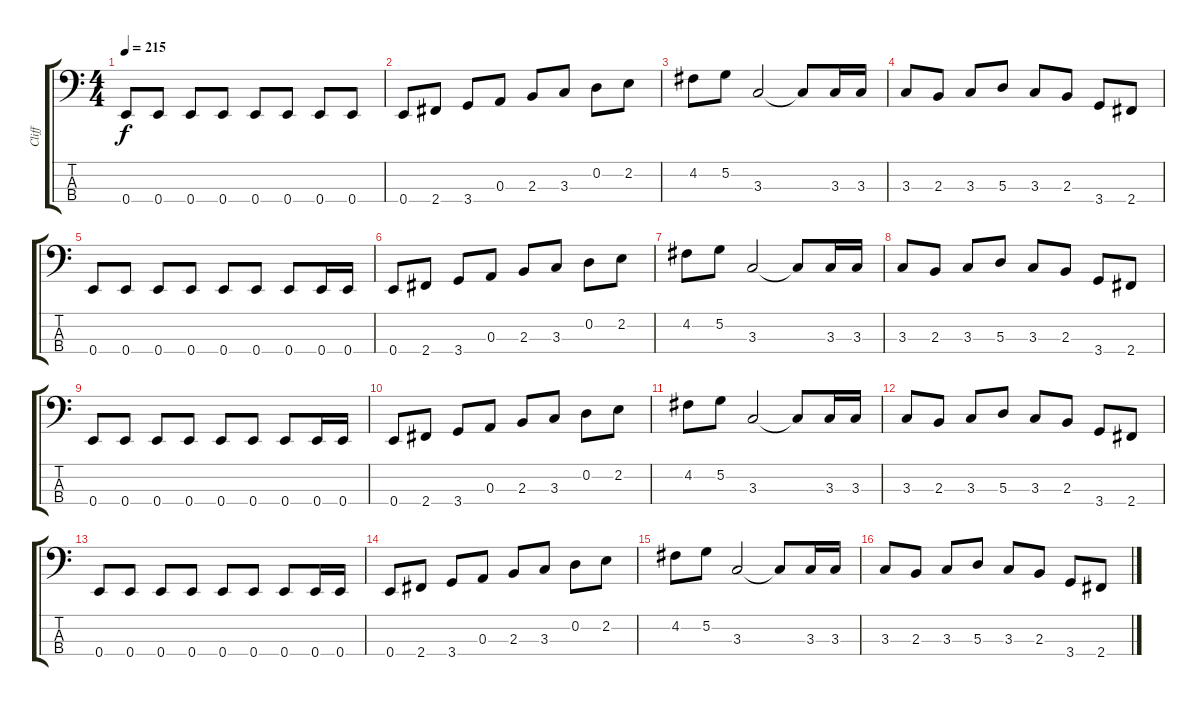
\track ("Cliff" "Cliff") {instrument electricbassfinger}
\staff {score tabs}
\tuning (G2 D2 A1 E1) {hide}
\ts (4 4)
\tempo 215
\clef f4
\ks c
0.4.8{dy f} 0.4.8 0.4.8 0.4.8 0.4.8 0.4.8 0.4.8 0.4.8 |
0.4.8 2.4.8 3.4.8 0.3.8 2.3.8 3.3.8 0.2.8 2.2.8 |
4.2.8 5.2.8 3.3.2 3.3{t}.8 3.3.16 3.3.16 |
3.3.8 2.3.8 3.3.8 5.3.8 3.3.8 2.3.8 3.4.8 2.4.8 |
0.4.8 0.4.8 0.4.8 0.4.8 0.4.8 0.4.8 0.4.8 0.4.16 0.4.16 |
0.4.8 2.4.8 3.4.8 0.3.8 2.3.8 3.3.8 0.2.8 2.2.8 |
4.2.8 5.2.8 3.3.2 3.3{t}.8 3.3.16 3.3.16 |
3.3.8 2.3.8 3.3.8 5.3.8 3.3.8 2.3.8 3.4.8 2.4.8 |
0.4.8 0.4.8 0.4.8 0.4.8 0.4.8 0.4.8 0.4.8 0.4.16 0.4.16 |
0.4.8 2.4.8 3.4.8 0.3.8 2.3.8 3.3.8 0.2.8 2.2.8 |
4.2.8 5.2.8 3.3.2 3.3{t}.8 3.3.16 3.3.16 |
3.3.8 2.3.8 3.3.8 5.3.8 3.3.8 2.3.8 3.4.8 2.4.8 |
0.4.8 0.4.8 0.4.8 0.4.8 0.4.8 0.4.8 0.4.8 0.4.16 0.4.16 |
0.4.8 2.4.8 3.4.8 0.3.8 2.3.8 3.3.8 0.2.8 2.2.8 |
4.2.8 5.2.8 3.3.2 3.3{t}.8 3.3.16 3.3.16 |
3.3.8 2.3.8 3.3.8 5.3.8 3.3.8 2.3.8 3.4.8 2.4.8
